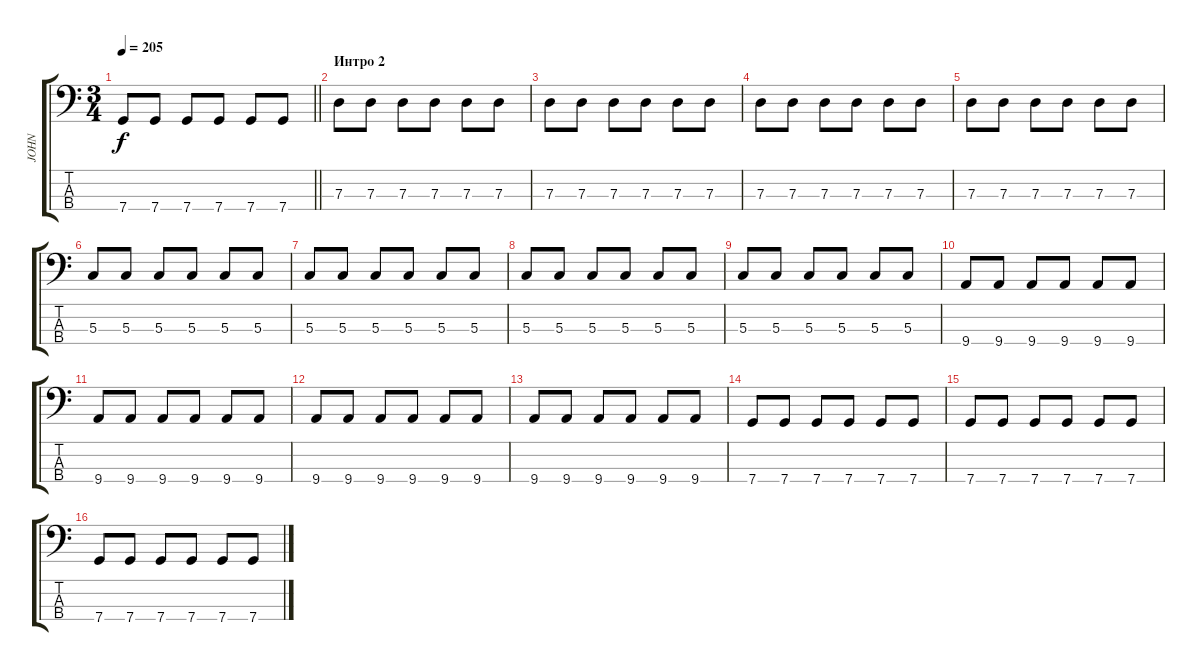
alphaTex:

\track ("JOHN" "JOHN") {instrument electricbasspick}
\staff {score tabs}
\tuning (F2 C2 G1 C1) {hide}
\ts (3 4)
\tempo 205
\clef f4
\barLineRight lightlight
\ks c
7.4.8{dy f} 7.4.8 7.4.8 7.4.8 7.4.8 7.4.8 |
\section ("" "Интро 2")
7.3.8 7.3.8 7.3.8 7.3.8 7.3.8 7.3.8 |
7.3.8 7.3.8 7.3.8 7.3.8 7.3.8 7.3.8 |
7.3.8 7.3.8 7.3.8 7.3.8 7.3.8 7.3.8 |
7.3.8 7.3.8 7.3.8 7.3.8 7.3.8 7.3.8 |
5.3.8 5.3.8 5.3.8 5.3.8 5.3.8 5.3.8 |
5.3.8 5.3.8 5.3.8 5.3.8 5.3.8 5.3.8 |
5.3.8 5.3.8 5.3.8 5.3.8 5.3.8 5.3.8 |
5.3.8 5.3.8 5.3.8 5.3.8 5.3.8 5.3.8 |
9.4.8 9.4.8 9.4.8 9.4.8 9.4.8 9.4.8 |
9.4.8 9.4.8 9.4.8 9.4.8 9.4.8 9.4.8 |
9.4.8 9.4.8 9.4.8 9.4.8 9.4.8 9.4.8 |
9.4.8 9.4.8 9.4.8 9.4.8 9.4.8 9.4.8 |
7.4.8 7.4.8 7.4.8 7.4.8 7.4.8 7.4.8 |
7.4.8 7.4.8 7.4.8 7.4.8 7.4.8 7.4.8 |
7.4.8 7.4.8 7.4.8 7.4.8 7.4.8 7.4.8
